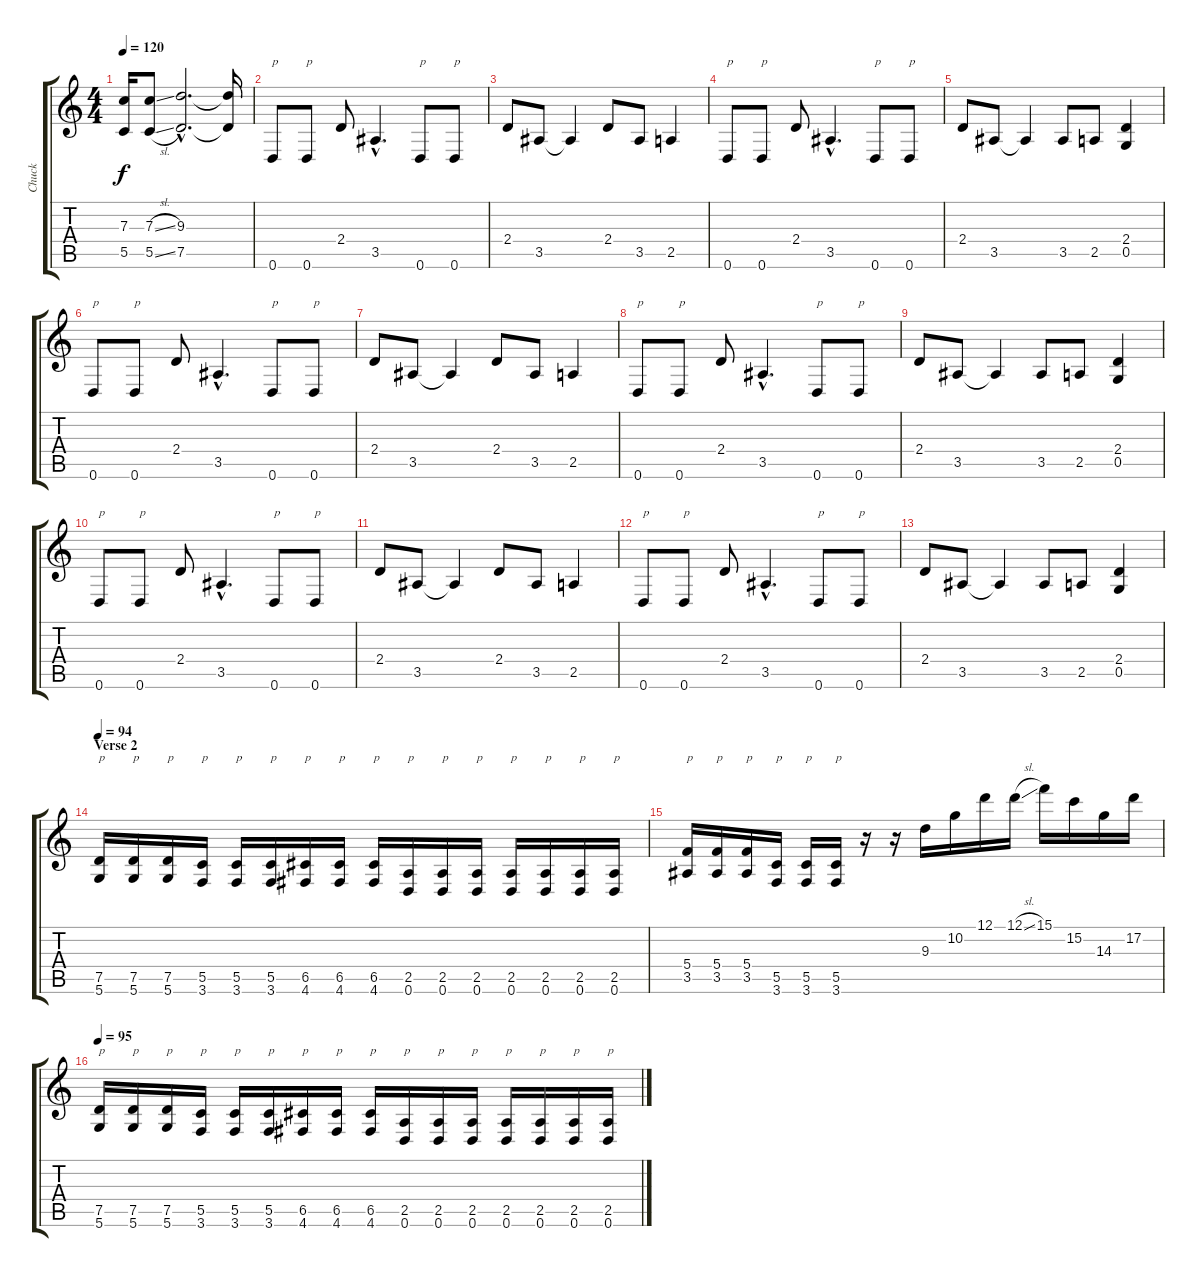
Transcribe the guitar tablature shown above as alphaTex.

\track ("Chuck" "Chuck") {instrument distortionguitar}
\staff {score tabs}
\tuning (D4 A3 F3 C3 G2 D2) {hide}
\ts (4 4)
\tempo 120
\clef g2
\ks c
(7.3{t} 5.5{t}).16{dy f} (7.3{sl} 5.5{sl}).8 (9.3{hac} 7.5{hac}).2{d} (9.3{t} 7.5{t}).16 |
0.6.8{txt "p"} 0.6.8{txt "p"} 2.4.8 3.5{hac}.4{d} 0.6.8{txt "p"} 0.6.8{txt "p"} |
2.4.8 3.5.8 3.5{t}.4 2.4.8 3.5.8 2.5.4 |
0.6.8{txt "p"} 0.6.8{txt "p"} 2.4.8 3.5{hac}.4{d} 0.6.8{txt "p"} 0.6.8{txt "p"} |
2.4.8 3.5.8 3.5{t}.4 3.5.8 2.5.8 (2.4 0.5).4 |
0.6.8{txt "p"} 0.6.8{txt "p"} 2.4.8 3.5{hac}.4{d} 0.6.8{txt "p"} 0.6.8{txt "p"} |
2.4.8 3.5.8 3.5{t}.4 2.4.8 3.5.8 2.5.4 |
0.6.8{txt "p"} 0.6.8{txt "p"} 2.4.8 3.5{hac}.4{d} 0.6.8{txt "p"} 0.6.8{txt "p"} |
2.4.8 3.5.8 3.5{t}.4 3.5.8 2.5.8 (2.4 0.5).4 |
0.6.8{txt "p"} 0.6.8{txt "p"} 2.4.8 3.5{hac}.4{d} 0.6.8{txt "p"} 0.6.8{txt "p"} |
2.4.8 3.5.8 3.5{t}.4 2.4.8 3.5.8 2.5.4 |
0.6.8{txt "p"} 0.6.8{txt "p"} 2.4.8 3.5{hac}.4{d} 0.6.8{txt "p"} 0.6.8{txt "p"} |
2.4.8 3.5.8 3.5{t}.4 3.5.8 2.5.8 (2.4 0.5).4 |
\section ("" "Verse 2")
\tempo 95
\tempo 94
(7.5 5.6).16{txt "p"} (7.5 5.6).16{txt "p"} (7.5 5.6).16{txt "p"} (5.5 3.6).16{txt "p"} (5.5 3.6).16{txt "p"} (5.5 3.6).16{txt "p"} (6.5 4.6).16{txt "p"} (6.5 4.6).16{txt "p"} (6.5 4.6).16{txt "p"} (2.5 0.6).16{txt "p"} (2.5 0.6).16{txt "p"} (2.5 0.6).16{txt "p"} (2.5 0.6).16{txt "p"} (2.5 0.6).16{txt "p"} (2.5 0.6).16{txt "p"} (2.5 0.6).16{txt "p"} |
(5.4 3.5).16{txt "p"} (5.4 3.5).16{txt "p"} (5.4 3.5).16{txt "p"} (5.5 3.6).16{txt "p"} (5.5 3.6).16{txt "p"} (5.5 3.6).16{txt "p"} r.16 r.16 9.3.16{volume 14 balance 8} 10.2.16 12.1.16 12.1{sl}.16 15.1.16 15.2.16 14.3.16 17.2.16 |
\tempo 95
(7.5 5.6).16{txt "p" volume 12 balance 13} (7.5 5.6).16{txt "p"} (7.5 5.6).16{txt "p"} (5.5 3.6).16{txt "p"} (5.5 3.6).16{txt "p"} (5.5 3.6).16{txt "p"} (6.5 4.6).16{txt "p"} (6.5 4.6).16{txt "p"} (6.5 4.6).16{txt "p"} (2.5 0.6).16{txt "p"} (2.5 0.6).16{txt "p"} (2.5 0.6).16{txt "p"} (2.5 0.6).16{txt "p"} (2.5 0.6).16{txt "p"} (2.5 0.6).16{txt "p"} (2.5 0.6).16{txt "p"}
